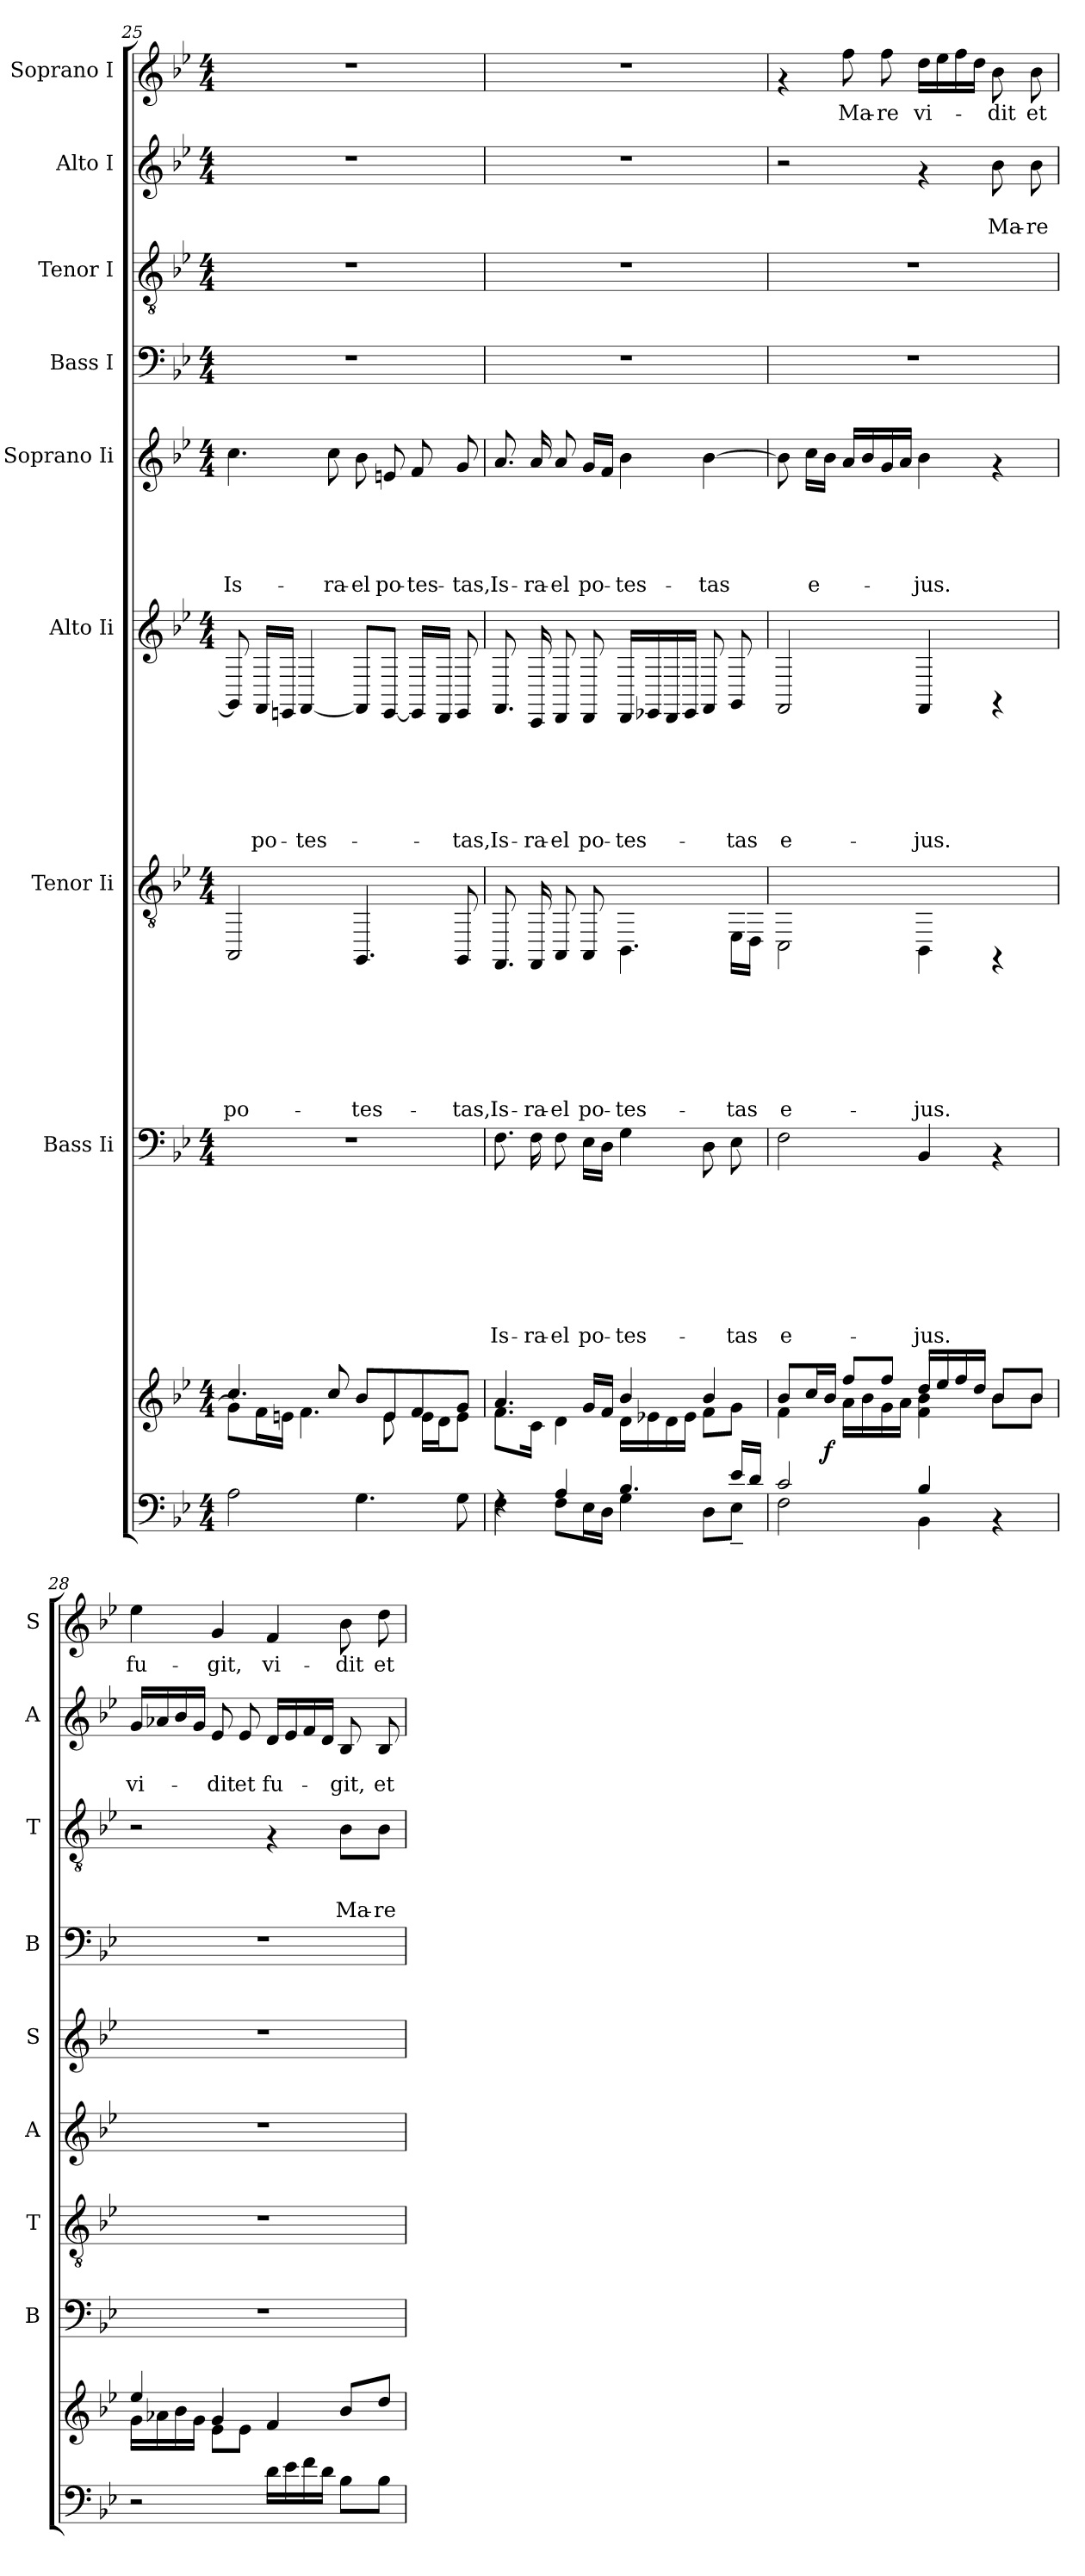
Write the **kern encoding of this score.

**kern	**kern	**dynam	**kern	**text	**text	**text	**text	**text	**text	**text	**text	**kern	**text	**text	**text	**text	**text	**text	**text	**kern	**text	**text	**text	**text	**text	**text	**kern	**text	**text	**text	**text	**text	**kern	**kern	**text	**text	**text	**kern	**text	**text	**kern	**text
*part9	*part9	*part9	*part8	*part8	*part8	*part8	*part8	*part8	*part8	*part8	*part8	*part7	*part7	*part7	*part7	*part7	*part7	*part7	*part7	*part6	*part6	*part6	*part6	*part6	*part6	*part6	*part5	*part5	*part5	*part5	*part5	*part5	*part4	*part3	*part3	*part3	*part3	*part2	*part2	*part2	*part1	*part1
*staff10	*staff9	*staff9/10	*staff8	*staff8	*staff8	*staff8	*staff8	*staff8	*staff8	*staff8	*staff8	*staff7	*staff7	*staff7	*staff7	*staff7	*staff7	*staff7	*staff7	*staff6	*staff6	*staff6	*staff6	*staff6	*staff6	*staff6	*staff5	*staff5	*staff5	*staff5	*staff5	*staff5	*staff4	*staff3	*staff3	*staff3	*staff3	*staff2	*staff2	*staff2	*staff1	*staff1
*	*	*	*I"Bass Ii	*	*	*	*	*	*	*	*	*I"Tenor Ii	*	*	*	*	*	*	*	*I"Alto Ii	*	*	*	*	*	*	*I"Soprano Ii	*	*	*	*	*	*I"Bass I	*I"Tenor I	*	*	*	*I"Alto I	*	*	*I"Soprano I	*
*	*	*	*I'B	*	*	*	*	*	*	*	*	*I'T	*	*	*	*	*	*	*	*I'A	*	*	*	*	*	*	*I'S	*	*	*	*	*	*I'B	*I'T	*	*	*	*I'A	*	*	*I'S	*
*clefF4	*clefG2	*	*clefF4	*	*	*	*	*	*	*	*	*clefGv2	*	*	*	*	*	*	*	*clefG2	*	*	*	*	*	*	*clefG2	*	*	*	*	*	*clefF4	*clefGv2	*	*	*	*clefG2	*	*	*clefG2	*
*k[b-e-]	*k[b-e-]	*	*k[b-e-]	*	*	*	*	*	*	*	*	*k[b-e-]	*	*	*	*	*	*	*	*k[b-e-]	*	*	*	*	*	*	*k[b-e-]	*	*	*	*	*	*k[b-e-]	*k[b-e-]	*	*	*	*k[b-e-]	*	*	*k[b-e-]	*
*B-:	*B-:	*	*B-:	*	*	*	*	*	*	*	*	*B-:	*	*	*	*	*	*	*	*B-:	*	*	*	*	*	*	*B-:	*	*	*	*	*	*B-:	*B-:	*	*	*	*B-:	*	*	*B-:	*
*M4/4	*M4/4	*	*M4/4	*	*	*	*	*	*	*	*	*M4/4	*	*	*	*	*	*	*	*M4/4	*	*	*	*	*	*	*M4/4	*	*	*	*	*	*M4/4	*M4/4	*	*	*	*M4/4	*	*	*M4/4	*
=25	=25	=25	=25	=25	=25	=25	=25	=25	=25	=25	=25	=25	=25	=25	=25	=25	=25	=25	=25	=25	=25	=25	=25	=25	=25	=25	=25	=25	=25	=25	=25	=25	=25	=25	=25	=25	=25	=25	=25	=25	=25	=25
*	*^	*	*	*	*	*	*	*	*	*	*	*	*	*	*	*	*	*	*	*	*	*	*	*	*	*	*	*	*	*	*	*	*	*	*	*	*	*	*	*	*	*
!	!	!	!	!	!	!	!	!	!	!	!	!	!	!	!	!	!	!	!	!LO:LY:b	!	!	!	!	!	!	!	!	!	!	!	!	!LO:LY:b	!	!	!	!	!	!	!	!	!	!
2A\	4.cc/	8g\L]	.	1r	.	.	.	.	.	.	.	.	2AAA/	.	.	.	.	.	.	po-	8GG/]	.	.	.	.	.	.	4.cc\	.	.	.	.	Is-	1r	1r	.	.	.	1r	.	.	1r	.
!	!	!	!	!	!	!	!	!	!	!	!	!	!	!	!	!	!	!	!	!	!	!	!	!	!	!	!LO:LY:b	!	!	!	!	!	!	!	!	!	!	!	!	!	!	!	!
.	.	16f\L	.	.	.	.	.	.	.	.	.	.	.	.	.	.	.	.	.	.	16FF/LL	.	.	.	.	.	po-	.	.	.	.	.	.	.	.	.	.	.	.	.	.	.	.
.	.	16en\JJ	.	.	.	.	.	.	.	.	.	.	.	.	.	.	.	.	.	.	16EEn/JJ	.	.	.	.	.	.	.	.	.	.	.	.	.	.	.	.	.	.	.	.	.	.
!	!	!	!	!	!	!	!	!	!	!	!	!	!	!	!	!	!	!	!	!	!	!	!	!	!	!	!LO:LY:b	!	!	!	!	!	!	!	!	!	!	!	!	!	!	!	!
.	.	4.f\	.	.	.	.	.	.	.	.	.	.	.	.	.	.	.	.	.	.	[<4FF/	.	.	.	.	.	-tes-	.	.	.	.	.	.	.	.	.	.	.	.	.	.	.	.
!	!	!	!	!	!	!	!	!	!	!	!	!	!	!	!	!	!	!	!	!	!	!	!	!	!	!	!	!	!	!	!	!	!LO:LY:b	!	!	!	!	!	!	!	!	!	!
.	8cc/	.	.	.	.	.	.	.	.	.	.	.	.	.	.	.	.	.	.	.	.	.	.	.	.	.	.	8cc\	.	.	.	.	-ra-	.	.	.	.	.	.	.	.	.	.
!	!	!	!	!	!	!	!	!	!	!	!	!	!	!	!	!	!	!	!	!LO:LY:b	!	!	!	!	!	!	!	!	!	!	!	!	!LO:LY:b	!	!	!	!	!	!	!	!	!	!
4.G\	8b-/L	.	.	.	.	.	.	.	.	.	.	.	4.GGG/	.	.	.	.	.	.	-tes-	8FF/L]	.	.	.	.	.	.	8b-\	.	.	.	.	-el	.	.	.	.	.	.	.	.	.	.
!	!	!	!	!	!	!	!	!	!	!	!	!	!	!	!	!	!	!	!	!	!	!	!	!	!	!	!	!	!	!	!	!	!LO:LY:b	!	!	!	!	!	!	!	!	!	!
.	8e/	8e\	.	.	.	.	.	.	.	.	.	.	.	.	.	.	.	.	.	.	[<8EE/J	.	.	.	.	.	.	8en/	.	.	.	.	po-	.	.	.	.	.	.	.	.	.	.
!	!	!	!	!	!	!	!	!	!	!	!	!	!	!	!	!	!	!	!	!	!	!	!	!	!	!	!	!	!	!	!	!	!LO:LY:b	!	!	!	!	!	!	!	!	!	!
.	8f/	16e\LL	.	.	.	.	.	.	.	.	.	.	.	.	.	.	.	.	.	.	16EE/LL]	.	.	.	.	.	.	8f/	.	.	.	.	-tes-	.	.	.	.	.	.	.	.	.	.
.	.	16d\J	.	.	.	.	.	.	.	.	.	.	.	.	.	.	.	.	.	.	16DD/JJ	.	.	.	.	.	.	.	.	.	.	.	.	.	.	.	.	.	.	.	.	.	.
!	!	!	!	!	!	!	!	!	!	!	!	!	!	!	!	!	!	!	!	!LO:LY:b	!	!	!	!	!	!	!LO:LY:b	!	!	!	!	!	!LO:LY:b	!	!	!	!	!	!	!	!	!	!
8G\	8g/J	8e\J	.	.	.	.	.	.	.	.	.	.	8GGG/	.	.	.	.	.	.	-tas,	8EE/	.	.	.	.	.	-tas,	8g/	.	.	.	.	-tas,	.	.	.	.	.	.	.	.	.	.
=26	=26	=26	=26	=26	=26	=26	=26	=26	=26	=26	=26	=26	=26	=26	=26	=26	=26	=26	=26	=26	=26	=26	=26	=26	=26	=26	=26	=26	=26	=26	=26	=26	=26	=26	=26	=26	=26	=26	=26	=26	=26	=26	=26
*^	*	*	*	*	*	*	*	*	*	*	*	*	*	*	*	*	*	*	*	*	*	*	*	*	*	*	*	*	*	*	*	*	*	*	*	*	*	*	*	*	*	*	*
!	!	!	!	!	!	!	!	!	!	!	!	!	!LO:LY:b	!	!	!	!	!	!	!	!LO:LY:b	!	!	!	!	!	!	!LO:LY:b	!	!	!	!	!	!LO:LY:b	!	!	!	!	!	!	!	!	!	!
4rF	4F\	4.a/	8.f\L	.	8.F\	.	.	.	.	.	.	.	Is-	8.FFF/	.	.	.	.	.	.	Is-	8.FF/	.	.	.	.	.	Is-	8.a/	.	.	.	.	Is-	1r	1r	.	.	.	1r	.	.	1r	.
!	!	!	!	!	!	!	!	!	!	!	!	!	!LO:LY:b	!	!	!	!	!	!	!	!LO:LY:b	!	!	!	!	!	!	!LO:LY:b	!	!	!	!	!	!LO:LY:b	!	!	!	!	!	!	!	!	!	!
.	.	.	16c\Jk	.	16F\	.	.	.	.	.	.	.	-ra-	16FFF/	.	.	.	.	.	.	-ra-	16CC/	.	.	.	.	.	-ra-	16a/	.	.	.	.	-ra-	.	.	.	.	.	.	.	.	.	.
!	!	!	!	!	!	!	!	!	!	!	!	!	!LO:LY:b	!	!	!	!	!	!	!	!LO:LY:b	!	!	!	!	!	!	!LO:LY:b	!	!	!	!	!	!LO:LY:b	!	!	!	!	!	!	!	!	!	!
4A/	8F\L	.	4d\	.	8F\	.	.	.	.	.	.	.	-el	8AAA/	.	.	.	.	.	.	-el	8DD/	.	.	.	.	.	-el	8a/	.	.	.	.	-el	.	.	.	.	.	.	.	.	.	.
!	!	!	!	!	!	!	!	!	!	!	!	!	!LO:LY:b	!	!	!	!	!	!	!	!LO:LY:b	!	!	!	!	!	!	!LO:LY:b	!	!	!	!	!	!LO:LY:b	!	!	!	!	!	!	!	!	!	!
.	16E-\L	16g/LL	.	.	16E-\LL	.	.	.	.	.	.	.	po-	8AAA/	.	.	.	.	.	.	po-	8DD/	.	.	.	.	.	po-	16g/LL	.	.	.	.	po-	.	.	.	.	.	.	.	.	.	.
.	16D\JJ	16f/JJ	.	.	16D\JJ	.	.	.	.	.	.	.	.	.	.	.	.	.	.	.	.	.	.	.	.	.	.	.	16f/JJ	.	.	.	.	.	.	.	.	.	.	.	.	.	.	.
!	!	!	!	!	!	!	!	!	!	!	!	!	!LO:LY:b	!	!	!	!	!	!	!	!LO:LY:b	!	!	!	!	!	!	!LO:LY:b	!	!	!	!	!	!LO:LY:b	!	!	!	!	!	!	!	!	!	!
4.B-/	4G\	4b-/	16d\LL	.	4G\	.	.	.	.	.	.	.	-tes-	4.BBB-\	.	.	.	.	.	.	-tes-	16DD/LL	.	.	.	.	.	-tes-	4b-\	.	.	.	.	-tes-	.	.	.	.	.	.	.	.	.	.
.	.	.	16e-X\	.	.	.	.	.	.	.	.	.	.	.	.	.	.	.	.	.	.	16EE-X/	.	.	.	.	.	.	.	.	.	.	.	.	.	.	.	.	.	.	.	.	.	.
.	.	.	16d\	.	.	.	.	.	.	.	.	.	.	.	.	.	.	.	.	.	.	16DD/	.	.	.	.	.	.	.	.	.	.	.	.	.	.	.	.	.	.	.	.	.	.
.	.	.	16e-\JJ	.	.	.	.	.	.	.	.	.	.	.	.	.	.	.	.	.	.	16EE-/JJ	.	.	.	.	.	.	.	.	.	.	.	.	.	.	.	.	.	.	.	.	.	.
!	!	!	!	!	!	!	!	!	!	!	!	!	!	!	!	!	!	!	!	!	!	!	!	!	!	!	!	!	!	!	!	!	!	!LO:LY:b	!	!	!	!	!	!	!	!	!	!
.	8D\L	4b-/	8f\L	.	8D\	.	.	.	.	.	.	.	.	.	.	.	.	.	.	.	.	8FF/	.	.	.	.	.	.	[>4b-\	.	.	.	.	-tas	.	.	.	.	.	.	.	.	.	.
!	!	!	!	!	!	!	!	!	!	!	!	!	!LO:LY:b	!	!	!	!	!	!	!	!LO:LY:b	!	!	!	!	!	!	!LO:LY:b	!	!	!	!	!	!	!	!	!	!	!	!	!	!	!	!
16e-/LL	8E-~>\J	.	8g\J	.	8E-\	.	.	.	.	.	.	.	-tas	16EE-\LL	.	.	.	.	.	.	-tas	8GG/	.	.	.	.	.	-tas	.	.	.	.	.	.	.	.	.	.	.	.	.	.	.	.
16d/JJ	.	.	.	.	.	.	.	.	.	.	.	.	.	16DD\JJ	.	.	.	.	.	.	.	.	.	.	.	.	.	.	.	.	.	.	.	.	.	.	.	.	.	.	.	.	.	.
!!LO:PB:g=z
=27	=27	=27	=27	=27	=27	=27	=27	=27	=27	=27	=27	=27	=27	=27	=27	=27	=27	=27	=27	=27	=27	=27	=27	=27	=27	=27	=27	=27	=27	=27	=27	=27	=27	=27	=27	=27	=27	=27	=27	=27	=27	=27	=27	=27
!	!	!	!	!	!	!	!	!	!	!	!	!	!LO:LY:b	!	!	!	!	!	!	!	!LO:LY:b	!	!	!	!	!	!	!LO:LY:b	!	!	!	!	!	!	!	!	!	!	!	!	!	!	!	!
2c/	2F\	8b-/L	4f\	.	2F\	.	.	.	.	.	.	.	e-	2CC\	.	.	.	.	.	.	e-	2FF/	.	.	.	.	.	e-	8b-\]	.	.	.	.	.	1r	1r	.	.	.	2r	.	.	4rf	.
!	!	!	!	!	!	!	!	!	!	!	!	!	!	!	!	!	!	!	!	!	!	!	!	!	!	!	!	!	!	!	!	!	!	!LO:LY:b	!	!	!	!	!	!	!	!	!	!
.	.	16cc/L	.	.	.	.	.	.	.	.	.	.	.	.	.	.	.	.	.	.	.	.	.	.	.	.	.	.	16cc\LL	.	.	.	.	e-	.	.	.	.	.	.	.	.	.	.
!	!	!	!	!LO:DY:b	!	!	!	!	!	!	!	!	!	!	!	!	!	!	!	!	!	!	!	!	!	!	!	!	!	!	!	!	!	!	!	!	!	!	!	!	!	!	!	!
.	.	16b-/JJ	.	f	.	.	.	.	.	.	.	.	.	.	.	.	.	.	.	.	.	.	.	.	.	.	.	.	16b-\JJ	.	.	.	.	.	.	.	.	.	.	.	.	.	.	.
!	!	!	!	!	!	!	!	!	!	!	!	!	!	!	!	!	!	!	!	!	!	!	!	!	!	!	!	!	!	!	!	!	!	!	!	!	!	!	!	!	!	!	!	!LO:LY:b
.	.	8ff/L	16a\LL	.	.	.	.	.	.	.	.	.	.	.	.	.	.	.	.	.	.	.	.	.	.	.	.	.	16a/LL	.	.	.	.	.	.	.	.	.	.	.	.	.	8ff\	Ma-
.	.	.	16b-\	.	.	.	.	.	.	.	.	.	.	.	.	.	.	.	.	.	.	.	.	.	.	.	.	.	16b-/	.	.	.	.	.	.	.	.	.	.	.	.	.	.	.
!	!	!	!	!	!	!	!	!	!	!	!	!	!	!	!	!	!	!	!	!	!	!	!	!	!	!	!	!	!	!	!	!	!	!	!	!	!	!	!	!	!	!	!	!LO:LY:b
.	.	8ff/J	16g\	.	.	.	.	.	.	.	.	.	.	.	.	.	.	.	.	.	.	.	.	.	.	.	.	.	16g/	.	.	.	.	.	.	.	.	.	.	.	.	.	8ff\	-re
.	.	.	16a\JJ	.	.	.	.	.	.	.	.	.	.	.	.	.	.	.	.	.	.	.	.	.	.	.	.	.	16a/JJ	.	.	.	.	.	.	.	.	.	.	.	.	.	.	.
!	!	!	!	!	!	!	!	!	!	!	!	!	!LO:LY:b	!	!	!	!	!	!	!	!LO:LY:b	!	!	!	!	!	!	!LO:LY:b	!	!	!	!	!	!LO:LY:b	!	!	!	!	!	!	!	!	!	!LO:LY:b
4B-/	4BB-\	16dd/LL	4f\ 4b-\	.	4BB-/	.	.	.	.	.	.	.	-jus.	4BBB-\	.	.	.	.	.	.	-jus.	4FF/	.	.	.	.	.	-jus.	4b-\	.	.	.	.	-jus.	.	.	.	.	.	4rf	.	.	16dd\LL	vi-
.	.	16ee-/	.	.	.	.	.	.	.	.	.	.	.	.	.	.	.	.	.	.	.	.	.	.	.	.	.	.	.	.	.	.	.	.	.	.	.	.	.	.	.	.	16ee-\	.
.	.	16ff/	.	.	.	.	.	.	.	.	.	.	.	.	.	.	.	.	.	.	.	.	.	.	.	.	.	.	.	.	.	.	.	.	.	.	.	.	.	.	.	.	16ff\	.
.	.	16dd/JJ	.	.	.	.	.	.	.	.	.	.	.	.	.	.	.	.	.	.	.	.	.	.	.	.	.	.	.	.	.	.	.	.	.	.	.	.	.	.	.	.	16dd\JJ	.
!	!	!	!	!	!	!	!	!	!	!	!	!	!	!	!	!	!	!	!	!	!	!	!	!	!	!	!	!	!	!	!	!	!	!	!	!	!	!	!	!	!	!LO:LY:b	!	!LO:LY:b
4rAA	4ryy	8b-/L	8b-\L	.	4rAA	.	.	.	.	.	.	.	.	4rFFF	.	.	.	.	.	.	.	4rFF	.	.	.	.	.	.	4rf	.	.	.	.	.	.	.	.	.	.	8b-\	.	Ma-	8b-\	-dit
!	!	!	!	!	!	!	!	!	!	!	!	!	!	!	!	!	!	!	!	!	!	!	!	!	!	!	!	!	!	!	!	!	!	!	!	!	!	!	!	!	!	!LO:LY:b	!	!LO:LY:b
.	.	8b-/J	8b-\J	.	.	.	.	.	.	.	.	.	.	.	.	.	.	.	.	.	.	.	.	.	.	.	.	.	.	.	.	.	.	.	.	.	.	.	.	8b-\	.	-re	8b-\	et
*v	*v	*	*	*	*	*	*	*	*	*	*	*	*	*	*	*	*	*	*	*	*	*	*	*	*	*	*	*	*	*	*	*	*	*	*	*	*	*	*	*	*	*	*	*
=28	=28	=28	=28	=28	=28	=28	=28	=28	=28	=28	=28	=28	=28	=28	=28	=28	=28	=28	=28	=28	=28	=28	=28	=28	=28	=28	=28	=28	=28	=28	=28	=28	=28	=28	=28	=28	=28	=28	=28	=28	=28	=28	=28
!	!	!	!	!	!	!	!	!	!	!	!	!	!	!	!	!	!	!	!	!	!	!	!	!	!	!	!	!	!	!	!	!	!	!	!	!	!	!	!	!	!LO:LY:b	!	!LO:LY:b
2r	4ee-/	16g\LL	.	1r	.	.	.	.	.	.	.	.	1r	.	.	.	.	.	.	.	1r	.	.	.	.	.	.	1r	.	.	.	.	.	1r	2r	.	.	.	16g/LL	.	vi-	4ee-\	fu-
.	.	16a-X\	.	.	.	.	.	.	.	.	.	.	.	.	.	.	.	.	.	.	.	.	.	.	.	.	.	.	.	.	.	.	.	.	.	.	.	.	16a-X/	.	.	.	.
.	.	16b-\	.	.	.	.	.	.	.	.	.	.	.	.	.	.	.	.	.	.	.	.	.	.	.	.	.	.	.	.	.	.	.	.	.	.	.	.	16b-/	.	.	.	.
.	.	16g\JJ	.	.	.	.	.	.	.	.	.	.	.	.	.	.	.	.	.	.	.	.	.	.	.	.	.	.	.	.	.	.	.	.	.	.	.	.	16g/JJ	.	.	.	.
!	!	!	!	!	!	!	!	!	!	!	!	!	!	!	!	!	!	!	!	!	!	!	!	!	!	!	!	!	!	!	!	!	!	!	!	!	!	!	!	!	!LO:LY:b	!	!LO:LY:b
.	4g/	8e-\L	.	.	.	.	.	.	.	.	.	.	.	.	.	.	.	.	.	.	.	.	.	.	.	.	.	.	.	.	.	.	.	.	.	.	.	.	8e-/	.	-dit	4g/	-git,
!	!	!	!	!	!	!	!	!	!	!	!	!	!	!	!	!	!	!	!	!	!	!	!	!	!	!	!	!	!	!	!	!	!	!	!	!	!	!	!	!	!LO:LY:b	!	!
.	.	8e-\J	.	.	.	.	.	.	.	.	.	.	.	.	.	.	.	.	.	.	.	.	.	.	.	.	.	.	.	.	.	.	.	.	.	.	.	.	8e-/	.	et	.	.
!	!	!	!	!	!	!	!	!	!	!	!	!	!	!	!	!	!	!	!	!	!	!	!	!	!	!	!	!	!	!	!	!	!	!	!	!	!	!	!	!	!LO:LY:b	!	!LO:LY:b
16d\LL	4f/	2ryy	.	.	.	.	.	.	.	.	.	.	.	.	.	.	.	.	.	.	.	.	.	.	.	.	.	.	.	.	.	.	.	.	4rF	.	.	.	16d/LL	.	fu-	4f/	vi-
16e-\	.	.	.	.	.	.	.	.	.	.	.	.	.	.	.	.	.	.	.	.	.	.	.	.	.	.	.	.	.	.	.	.	.	.	.	.	.	.	16e-/	.	.	.	.
16f\	.	.	.	.	.	.	.	.	.	.	.	.	.	.	.	.	.	.	.	.	.	.	.	.	.	.	.	.	.	.	.	.	.	.	.	.	.	.	16f/	.	.	.	.
16d\JJ	.	.	.	.	.	.	.	.	.	.	.	.	.	.	.	.	.	.	.	.	.	.	.	.	.	.	.	.	.	.	.	.	.	.	.	.	.	.	16d/JJ	.	.	.	.
!	!	!	!	!	!	!	!	!	!	!	!	!	!	!	!	!	!	!	!	!	!	!	!	!	!	!	!	!	!	!	!	!	!	!	!	!	!	!LO:LY:b	!	!	!LO:LY:b	!	!LO:LY:b
8B-\L	8b-/L	.	.	.	.	.	.	.	.	.	.	.	.	.	.	.	.	.	.	.	.	.	.	.	.	.	.	.	.	.	.	.	.	.	8B-\L	.	.	Ma-	8B-/	.	-git,	8b-\	-dit
!	!	!	!	!	!	!	!	!	!	!	!	!	!	!	!	!	!	!	!	!	!	!	!	!	!	!	!	!	!	!	!	!	!	!	!	!	!	!LO:LY:b	!	!	!LO:LY:b	!	!LO:LY:b
8B-\J	8dd/J	.	.	.	.	.	.	.	.	.	.	.	.	.	.	.	.	.	.	.	.	.	.	.	.	.	.	.	.	.	.	.	.	.	8B-\J	.	.	-re	8B-/	.	et	8dd\	et
*	*v	*v	*	*	*	*	*	*	*	*	*	*	*	*	*	*	*	*	*	*	*	*	*	*	*	*	*	*	*	*	*	*	*	*	*	*	*	*	*	*	*	*	*
=	=	=	=	=	=	=	=	=	=	=	=	=	=	=	=	=	=	=	=	=	=	=	=	=	=	=	=	=	=	=	=	=	=	=	=	=	=	=	=	=	=	=
*-	*-	*-	*-	*-	*-	*-	*-	*-	*-	*-	*-	*-	*-	*-	*-	*-	*-	*-	*-	*-	*-	*-	*-	*-	*-	*-	*-	*-	*-	*-	*-	*-	*-	*-	*-	*-	*-	*-	*-	*-	*-	*-
